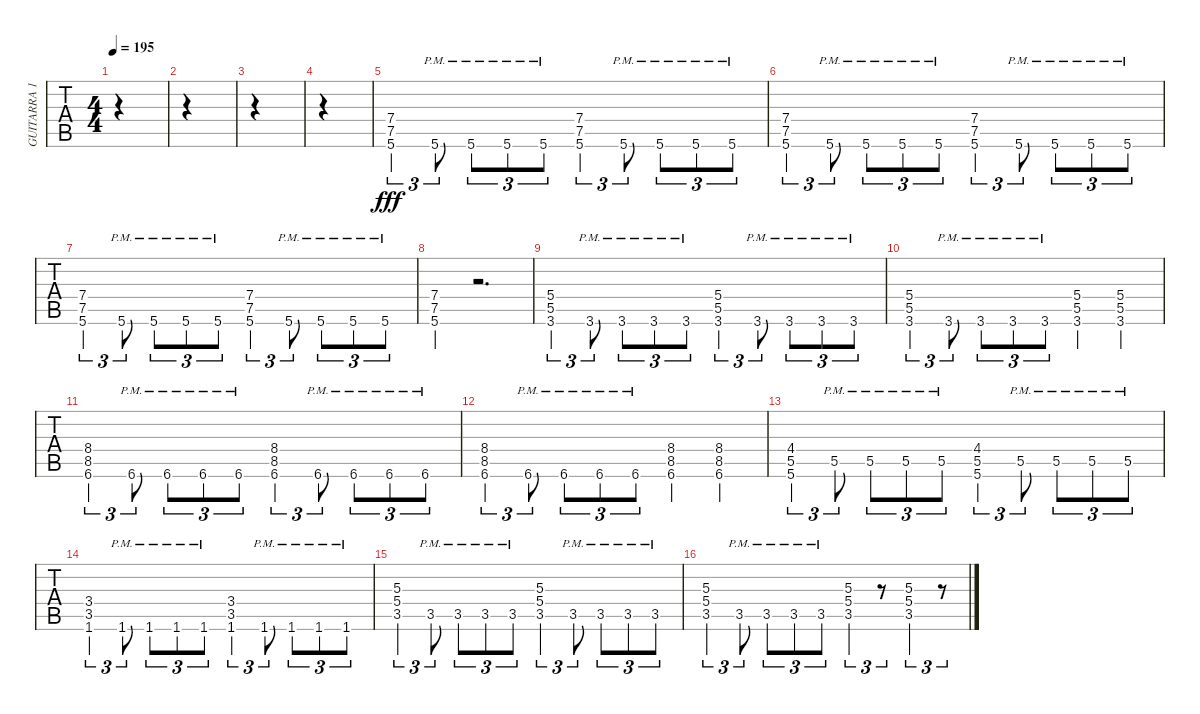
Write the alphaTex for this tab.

\track ("GUITARRA 1" "GUITARRA 1") {instrument overdrivenguitar}
\staff {tabs}
\tuning (Eb4 Bb3 Gb3 Db3 Ab2 Eb2) {hide}
\ts (4 4)
\tempo 195
\clef g2
\ks c
|
|
|
|
(7.4 7.5 5.6).4{tu (3 2) dy fff} 5.6{pm}.8{tu (3 2)} 5.6{pm}.8{tu (3 2)} 5.6{pm}.8{tu (3 2)} 5.6{pm}.8{tu (3 2)} (7.4 7.5 5.6).4{tu (3 2)} 5.6{pm}.8{tu (3 2)} 5.6{pm}.8{tu (3 2)} 5.6{pm}.8{tu (3 2)} 5.6{pm}.8{tu (3 2)} |
(7.4 7.5 5.6).4{tu (3 2)} 5.6{pm}.8{tu (3 2)} 5.6{pm}.8{tu (3 2)} 5.6{pm}.8{tu (3 2)} 5.6{pm}.8{tu (3 2)} (7.4 7.5 5.6).4{tu (3 2)} 5.6{pm}.8{tu (3 2)} 5.6{pm}.8{tu (3 2)} 5.6{pm}.8{tu (3 2)} 5.6{pm}.8{tu (3 2)} |
(7.4 7.5 5.6).4{tu (3 2)} 5.6{pm}.8{tu (3 2)} 5.6{pm}.8{tu (3 2)} 5.6{pm}.8{tu (3 2)} 5.6{pm}.8{tu (3 2)} (7.4 7.5 5.6).4{tu (3 2)} 5.6{pm}.8{tu (3 2)} 5.6{pm}.8{tu (3 2)} 5.6{pm}.8{tu (3 2)} 5.6{pm}.8{tu (3 2)} |
(7.4 7.5 5.6).4 r.2{d} |
(5.4 5.5 3.6).4{tu (3 2)} 3.6{pm}.8{tu (3 2)} 3.6{pm}.8{tu (3 2)} 3.6{pm}.8{tu (3 2)} 3.6{pm}.8{tu (3 2)} (5.4 5.5 3.6).4{tu (3 2)} 3.6{pm}.8{tu (3 2)} 3.6{pm}.8{tu (3 2)} 3.6{pm}.8{tu (3 2)} 3.6{pm}.8{tu (3 2)} |
(5.4 5.5 3.6).4{tu (3 2)} 3.6{pm}.8{tu (3 2)} 3.6{pm}.8{tu (3 2)} 3.6{pm}.8{tu (3 2)} 3.6{pm}.8{tu (3 2)} (5.4 5.5 3.6).4 (5.4 5.5 3.6).4 |
(8.4 8.5 6.6).4{tu (3 2)} 6.6{pm}.8{tu (3 2)} 6.6{pm}.8{tu (3 2)} 6.6{pm}.8{tu (3 2)} 6.6{pm}.8{tu (3 2)} (8.4 8.5 6.6).4{tu (3 2)} 6.6{pm}.8{tu (3 2)} 6.6{pm}.8{tu (3 2)} 6.6{pm}.8{tu (3 2)} 6.6{pm}.8{tu (3 2)} |
(8.4 8.5 6.6).4{tu (3 2)} 6.6{pm}.8{tu (3 2)} 6.6{pm}.8{tu (3 2)} 6.6{pm}.8{tu (3 2)} 6.6{pm}.8{tu (3 2)} (8.4 8.5 6.6).4 (8.4 8.5 6.6).4 |
(4.4 5.5 5.6).4{tu (3 2)} 5.5{pm}.8{tu (3 2)} 5.5{pm}.8{tu (3 2)} 5.5{pm}.8{tu (3 2)} 5.5{pm}.8{tu (3 2)} (4.4 5.5 5.6).4{tu (3 2)} 5.5{pm}.8{tu (3 2)} 5.5{pm}.8{tu (3 2)} 5.5{pm}.8{tu (3 2)} 5.5{pm}.8{tu (3 2)} |
(3.4 3.5 1.6).4{tu (3 2)} 1.6{pm}.8{tu (3 2)} 1.6{pm}.8{tu (3 2)} 1.6{pm}.8{tu (3 2)} 1.6{pm}.8{tu (3 2)} (3.4 3.5 1.6).4{tu (3 2)} 1.6{pm}.8{tu (3 2)} 1.6{pm}.8{tu (3 2)} 1.6{pm}.8{tu (3 2)} 1.6{pm}.8{tu (3 2)} |
(5.3 5.4 3.5).4{tu (3 2)} 3.5{pm}.8{tu (3 2)} 3.5{pm}.8{tu (3 2)} 3.5{pm}.8{tu (3 2)} 3.5{pm}.8{tu (3 2)} (5.3 5.4 3.5).4{tu (3 2)} 3.5{pm}.8{tu (3 2)} 3.5{pm}.8{tu (3 2)} 3.5{pm}.8{tu (3 2)} 3.5{pm}.8{tu (3 2)} |
(5.3 5.4 3.5).4{tu (3 2)} 3.5{pm}.8{tu (3 2)} 3.5{pm}.8{tu (3 2)} 3.5{pm}.8{tu (3 2)} 3.5{pm}.8{tu (3 2)} (5.3 5.4 3.5).4{tu (3 2)} r.8{tu (3 2)} (5.3 5.4 3.5).4{tu (3 2)} r.8{tu (3 2)}
